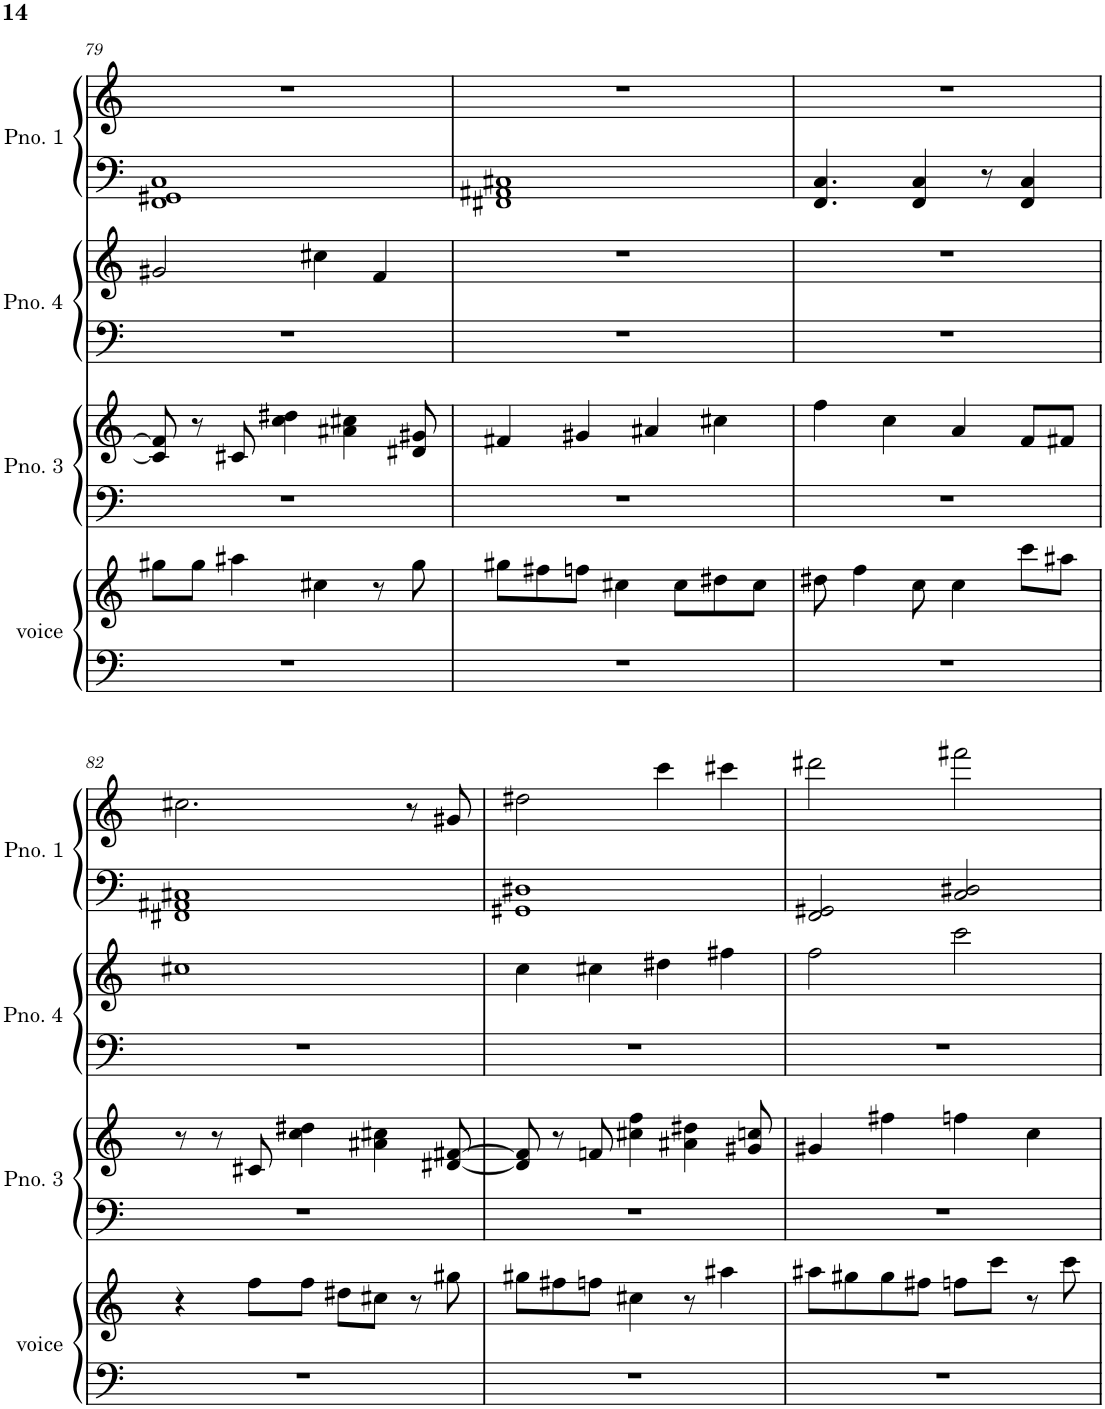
**kern	**kern	**kern	**kern	**kern	**kern	**kern	**kern
*part4	*part4	*part3	*part3	*part2	*part2	*part1	*part1
*staff8	*staff7	*staff6	*staff5	*staff4	*staff3	*staff2	*staff1
*I"voice	*	*I"Piano 3	*	*I"Piano 4	*	*I"Piano 1	*
*I'voice	*	*I'Pno. 3	*	*I'Pno. 4	*	*I'Pno. 1	*
!!LO:PB:g=z
*clefF4	*clefG2	*clefF4	*clefG2	*clefF4	*clefG2	*clefF4	*clefG2
*k[]	*k[]	*k[]	*k[]	*k[]	*k[]	*k[]	*k[]
*M4/4	*M4/4	*M4/4	*M4/4	*M4/4	*M4/4	*M4/4	*M4/4
=79	=79	=79	=79	=79	=79	=79	=79
1r	8gg#X\L	1r	8c#/] 8f/]	1r	2g#X/	1FF 1GG#X 1C	1r
.	8gg#\J	.	8r	.	.	.	.
.	4aa#X\	.	8c#X/	.	.	.	.
.	.	.	4cc\ 4dd#X\	.	.	.	.
.	4cc#X\	.	.	.	4cc#X\	.	.
.	.	.	4a#X\ 4cc#X\	.	.	.	.
.	8r	.	.	.	4f/	.	.
.	8gg#\	.	8d#X/ 8g#X/	.	.	.	.
=80	=80	=80	=80	=80	=80	=80	=80
1r	8gg#X\L	1r	4f#X/	1r	1r	1FF#X 1AA#X 1C#X	1r
.	8ff#X\	.	.	.	.	.	.
.	8ffn\J	.	4g#X/	.	.	.	.
.	4cc#X\	.	.	.	.	.	.
.	.	.	4a#X/	.	.	.	.
.	8cc#\L	.	.	.	.	.	.
.	8dd#X\	.	4cc#X\	.	.	.	.
.	8cc#\J	.	.	.	.	.	.
=81	=81	=81	=81	=81	=81	=81	=81
1r	8dd#X\	1r	4ff\	1r	1r	4.FF/ 4.C/	1r
.	4ff\	.	.	.	.	.	.
.	.	.	4cc\	.	.	.	.
.	8cc\	.	.	.	.	4FF/ 4C/	.
.	4cc\	.	4a/	.	.	.	.
.	.	.	.	.	.	8r	.
.	8ccc\L	.	8f/L	.	.	4FF/ 4C/	.
.	8aa#X\J	.	8f#X/J	.	.	.	.
!!LO:LB:g=z
=82	=82	=82	=82	=82	=82	=82	=82
1r	4r	1r	8r	1r	1cc#X	1FF#X 1AA#X 1C#X	2.cc#X\
.	.	.	8r	.	.	.	.
.	8ff\L	.	8c#X/	.	.	.	.
.	8ff\J	.	4cc\ 4dd#X\	.	.	.	.
.	8dd#X\L	.	.	.	.	.	.
.	8cc#X\J	.	4a#X\ 4cc#X\	.	.	.	.
.	8r	.	.	.	.	.	8r
.	8gg#X\	.	[8d#X/ [8f#X/	.	.	.	8g#X/
=83	=83	=83	=83	=83	=83	=83	=83
1r	8gg#X\L	1r	8d#/] 8f#/]	1r	4cc\	1GG#X 1D#X	2dd#X\
.	8ff#X\	.	8r	.	.	.	.
.	8ffn\J	.	8fn/	.	4cc#X\	.	.
.	4cc#X\	.	4cc#X\ 4ff\	.	.	.	.
.	.	.	.	.	4dd#X\	.	4ccc\
.	8r	.	4a#X\ 4dd#X\	.	.	.	.
.	4aa#X\	.	.	.	4ff#X\	.	4ccc#X\
.	.	.	8g#X/ 8ccn/	.	.	.	.
=84	=84	=84	=84	=84	=84	=84	=84
1r	8aa#X\L	1r	4g#X/	1r	2ff\	2FF/ 2GG#X/	2ddd#X\
.	8gg#X\	.	.	.	.	.	.
.	8gg#\	.	4ff#X\	.	.	.	.
.	8ff#X\J	.	.	.	.	.	.
.	8ffn\L	.	4ffn\	.	2ccc\	2C/ 2D#X/	2fff#X\
.	8ccc\J	.	.	.	.	.	.
.	8r	.	4cc\	.	.	.	.
.	8ccc\	.	.	.	.	.	.
=	=	=	=	=	=	=	=
*-	*-	*-	*-	*-	*-	*-	*-
